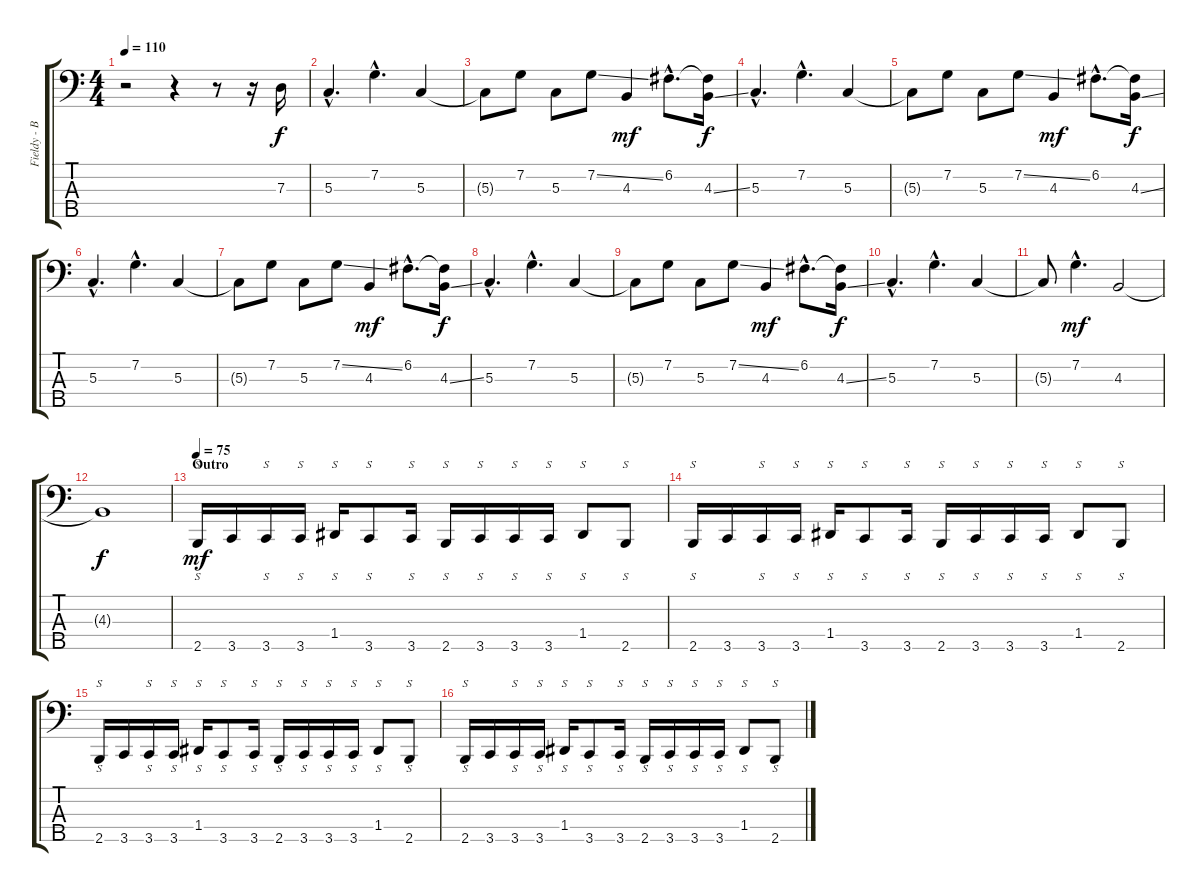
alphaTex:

\track ("Fieldy - Bass" "Fieldy - B") {instrument electricbassfinger}
\staff {score tabs}
\tuning (F2 C2 G1 D1 A0) {hide}
\ts (4 4)
\tempo 110
\clef f4
\ks c
r.2{dy f} r.4 r.8 r.16 7.3.16 |
5.3{hac}.4{d} 7.2{hac}.4{d} 5.3.4 |
5.3{t}.8 7.2.8 5.3.8 7.2{ss}.8 4.3.4{dy mf} 6.2{hac}.8{d} (6.2{t} 4.3{ss}).16{dy f} |
5.3{hac}.4{d} 7.2{hac}.4{d} 5.3.4 |
5.3{t}.8 7.2.8 5.3.8 7.2{ss}.8 4.3.4{dy mf} 6.2{hac}.8{d} (6.2{t} 4.3{ss}).16{dy f} |
5.3{hac}.4{d} 7.2{hac}.4{d} 5.3.4 |
5.3{t}.8 7.2.8 5.3.8 7.2{ss}.8 4.3.4{dy mf} 6.2{hac}.8{d} (6.2{t} 4.3{ss}).16{dy f} |
5.3{hac}.4{d} 7.2{hac}.4{d} 5.3.4 |
5.3{t}.8 7.2.8 5.3.8 7.2{ss}.8 4.3.4{dy mf} 6.2{hac}.8{d} (6.2{t} 4.3{ss}).16{dy f} |
5.3{hac}.4{d} 7.2{hac}.4{d} 5.3.4 |
5.3{t}.8 7.2{hac}.4{d dy mf} 4.3.2 |
4.3{t}.1{dy f} |
\section ("" "Outro")
\tempo 75
2.5.16{s dy mf volume 14 instrument slapbass1} 3.5.16 3.5.16{s} 3.5.16{s} 1.4.16{s} 3.5.8{s} 3.5.16{s} 2.5.16{s} 3.5.16{s} 3.5.16{s} 3.5.16{s} 1.4.8{s} 2.5.8{s} |
2.5.16{s} 3.5.16 3.5.16{s} 3.5.16{s} 1.4.16{s} 3.5.8{s} 3.5.16{s} 2.5.16{s} 3.5.16{s} 3.5.16{s} 3.5.16{s} 1.4.8{s} 2.5.8{s} |
2.5.16{s} 3.5.16 3.5.16{s} 3.5.16{s} 1.4.16{s} 3.5.8{s} 3.5.16{s} 2.5.16{s} 3.5.16{s} 3.5.16{s} 3.5.16{s} 1.4.8{s} 2.5.8{s} |
2.5.16{s} 3.5.16 3.5.16{s} 3.5.16{s} 1.4.16{s} 3.5.8{s} 3.5.16{s} 2.5.16{s} 3.5.16{s} 3.5.16{s} 3.5.16{s} 1.4.8{s} 2.5.8{s}
